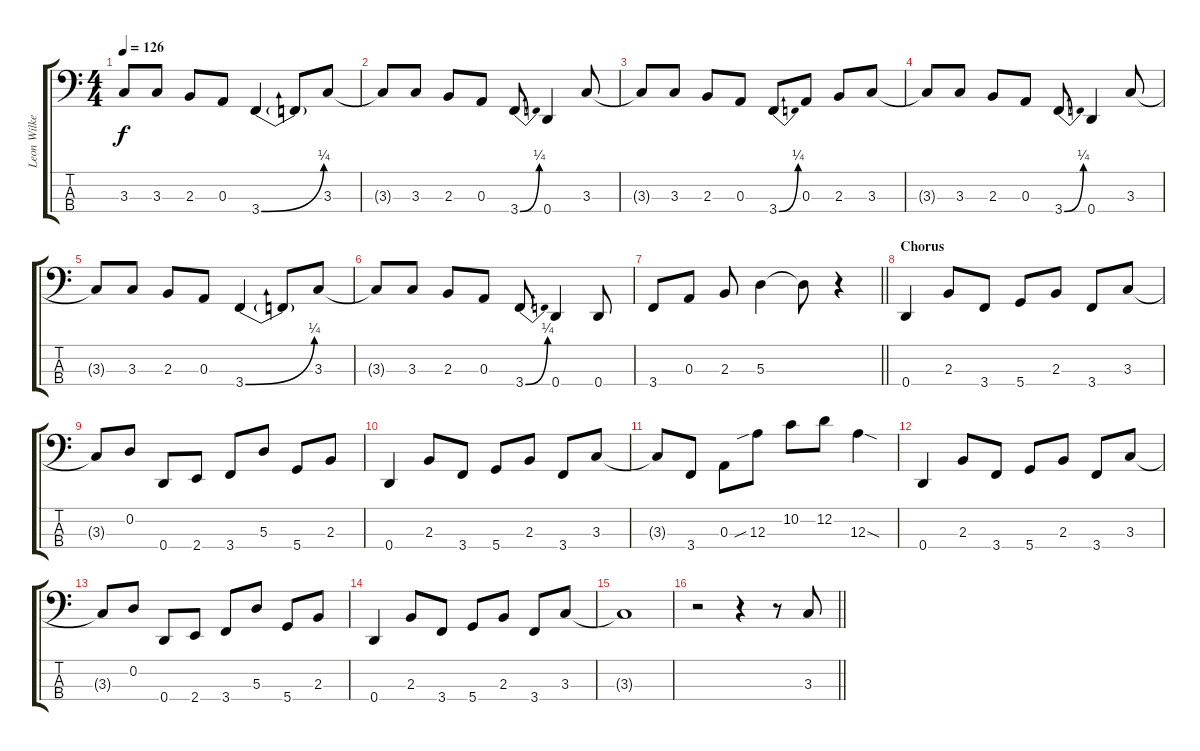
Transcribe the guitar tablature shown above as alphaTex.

\track ("Leon Wilkeson - Bass Guitar" "Leon Wilke") {instrument electricbasspick}
\staff {score tabs}
\tuning (G2 D2 A1 D1) {hide}
\ts (4 4)
\tempo 126
\clef f4
\ks c
3.3{t}.8{dy f} 3.3.8 2.3.8 0.3.8 3.4{be (bend 0 0 60 1)}.4 3.4{t}.8 3.3.8 |
3.3{t}.8 3.3.8 2.3.8 0.3.8 3.4{be (bend 0 0 60 1)}.8 0.4.4 3.3.8 |
3.3{t}.8 3.3.8 2.3.8 0.3.8 3.4{be (bend 0 0 60 1)}.8 0.3.8 2.3.8 3.3.8 |
3.3{t}.8 3.3.8 2.3.8 0.3.8 3.4{be (bend 0 0 60 1)}.8 0.4.4 3.3.8 |
3.3{t}.8 3.3.8 2.3.8 0.3.8 3.4{be (bend 0 0 60 1)}.4 3.4{t}.8 3.3.8 |
3.3{t}.8 3.3.8 2.3.8 0.3.8 3.4{be (bend 0 0 60 1)}.8 0.4.4 0.4.8 |
\barLineRight lightlight
3.4.8 0.3.8 2.3.8 5.3.4 5.3{t}.8 r.4 |
\section ("" "Chorus")
0.4.4 2.3.8 3.4.8 5.4.8 2.3.8 3.4.8 3.3.8 |
3.3{t}.8 0.2.8 0.4.8 2.4.8 3.4.8 5.3.8 5.4.8 2.3.8 |
0.4.4 2.3.8 3.4.8 5.4.8 2.3.8 3.4.8 3.3.8 |
3.3{t}.8 3.4.8 0.3.8 12.3{sib}.8 10.2.8 12.2.8 12.3{sod}.4 |
0.4.4 2.3.8 3.4.8 5.4.8 2.3.8 3.4.8 3.3.8 |
3.3{t}.8 0.2.8 0.4.8 2.4.8 3.4.8 5.3.8 5.4.8 2.3.8 |
0.4.4 2.3.8 3.4.8 5.4.8 2.3.8 3.4.8 3.3.8 |
3.3{t}.1 |
\barLineRight lightlight
r.2 r.4 r.8 3.3.8
